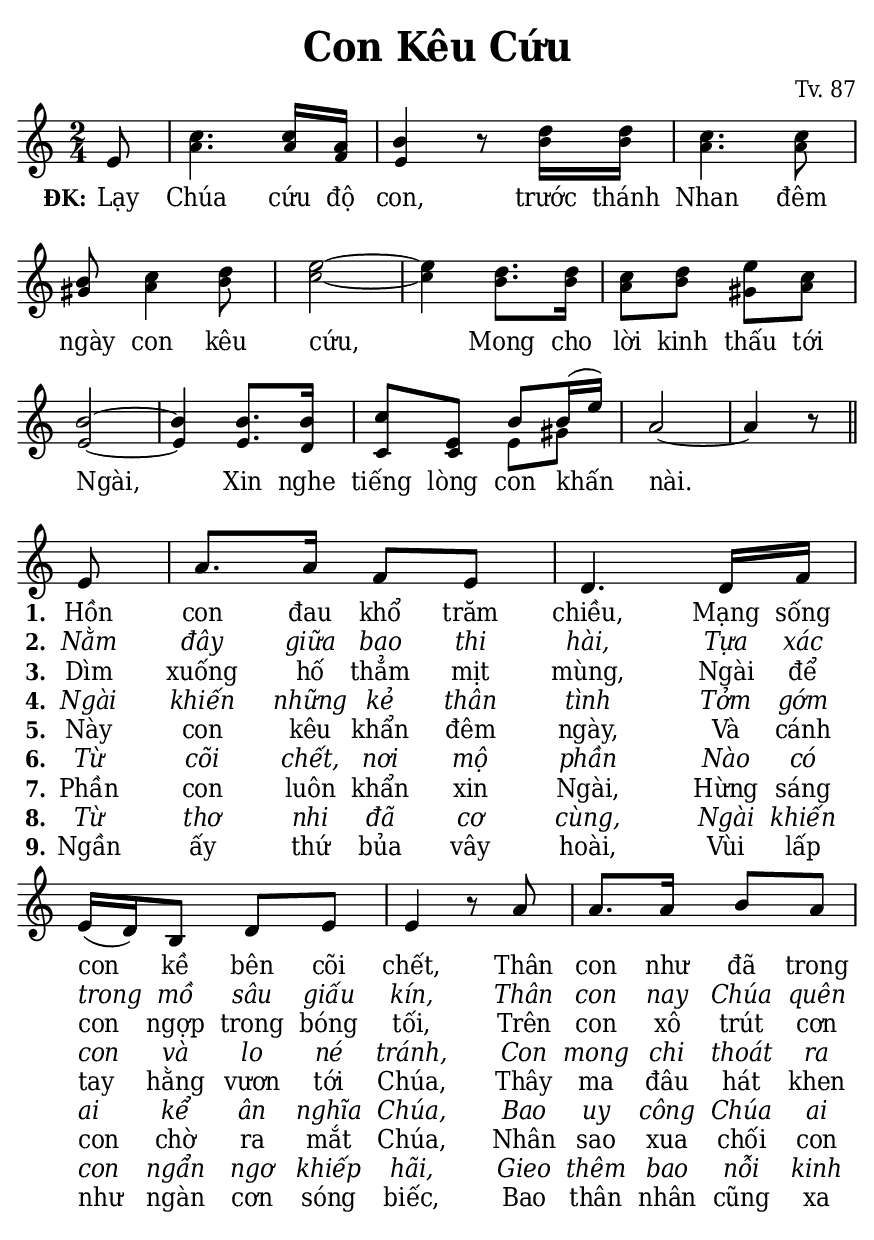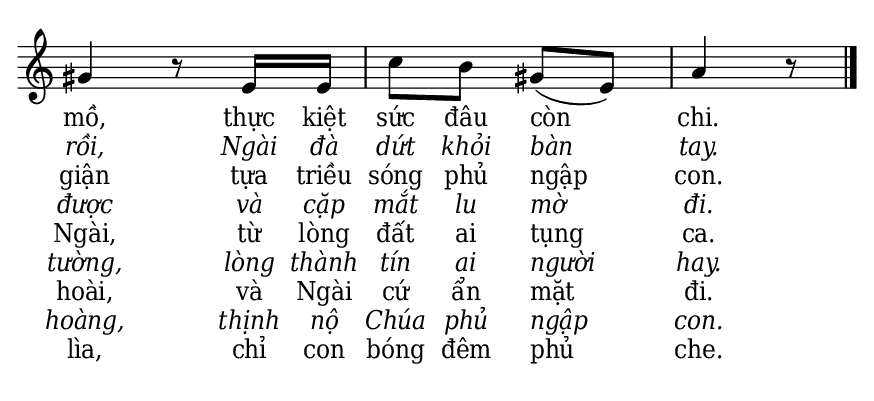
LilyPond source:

% Cài đặt chung\
\version "2.22.1"
\include "english.ly"

\header {
  title = \markup { \fontsize #1 "Con Kêu Cứu" }
  composer = "Tv. 87"
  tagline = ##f
}

% Nhạc phiên khúc
nhacPhienKhucSop = \relative c' {
  \partial 8 e8 |
  c'4. c16 a |
  b4 r8 d16 d |
  c4. c8 |
  b c4 d8 |
  e2 ~ |
  e4 d8. d16 |
  c8 d e c |
  b2 ~ |
  b4 b8. b16 |
  c8 e, b' b16 (e) |
  a,2 ~ |
  a4 r8 \bar "||" \break
  
  e |
  a8. a16 f8 e |
  d4. d16 f |
  e (d) b8 d e |
  e4 r8 a |
  a8. a16 b8 a |
  gs4 r8 e16 e |
  c'8 b gs (e) |
  a4 r8 \bar "|."
}

nhacPhienKhucAlto = \relative c' {
  e8 |
  a4. a16 f |
  e4 r8 b'16 b |
  a4. a8 |
  gs a4 b8 |
  c2 ~ |
  c4 b8. b16 |
  a8 b gs a |
  e2 ~ |
  e4 e8. d16 |
  c8 c e [gs] |
  a2 ~ |
  a4 r8
}

% Lời phiên khúc
loiPhienKhucSop = \lyrics {
  \set stanza = "ĐK:"
  Lạy Chúa cứu độ con,
  trước thánh Nhan đêm ngày con kêu cứu,
  Mong cho lời kinh thấu tới Ngài,
  Xin nghe tiếng lòng con khấn nài.
  <<
    {
      \set stanza = "1."
      Hồn con đau khổ trăm chiều,
      Mạng sống con kề bên cõi chết,
      Thân con như đã trong mồ,
      thực kiệt sức đâu còn chi.
    }
    \new Lyrics {
	    \set associatedVoice = "beSop"
	    \set stanza = "2."
      \override Lyrics.LyricText.font-shape = #'italic
	    Nằm đây giữa bao thi hài,
	    Tựa xác trong mồ sâu giấu kín,
	    Thân con nay Chúa quên rồi,
	    Ngài đà dứt khỏi bàn tay.
    }
    \new Lyrics {
	    \set associatedVoice = "beSop"
	    \set stanza = "3."
	    Dìm xuống hố thẳm mịt mùng,
	    Ngài để con ngợp trong bóng tối,
	    Trên con xô trút cơn giận
	    tựa triều sóng phủ ngập con.
    }
    \new Lyrics {
	    \set associatedVoice = "beSop"
	    \set stanza = "4."
      \override Lyrics.LyricText.font-shape = #'italic
	    Ngài khiến những kẻ thân tình
	    Tởm gớm con và lo né tránh,
	    Con mong chi thoát ra được
	    và cặp mắt lu mờ đi.
    }
    \new Lyrics {
	    \set associatedVoice = "beSop"
	    \set stanza = "5."
	    Này con kêu khẩn đêm ngày,
	    Và cánh tay hằng vươn tới Chúa,
	    Thây ma đâu hát khen Ngài,
	    từ lòng đất ai tụng ca.
    }
    \new Lyrics {
	    \set associatedVoice = "beSop"
	    \set stanza = "6."
      \override Lyrics.LyricText.font-shape = #'italic
	    Từ cõi chết, nơi mộ phần
	    Nào có ai kể ân nghĩa Chúa,
	    Bao uy công Chúa ai tường,
	    lòng thành tín ai người hay.
    }
    \new Lyrics {
	    \set associatedVoice = "beSop"
	    \set stanza = "7."
	    Phần con luôn khẩn xin Ngài,
	    Hừng sáng con chờ ra mắt Chúa,
	    Nhân sao xua chối con hoài,
	    và Ngài cứ ẩn mặt đi.
    }
    \new Lyrics {
	    \set associatedVoice = "beSop"
	    \set stanza = "8."
      \override Lyrics.LyricText.font-shape = #'italic
	    Từ thơ nhi đã cơ cùng,
	    Ngài khiến con ngẩn ngơ khiếp hãi,
	    Gieo thêm bao nỗi kinh hoàng,
	    thịnh nộ Chúa phủ ngập con.
    }
    \new Lyrics {
	    \set associatedVoice = "beSop"
	    \set stanza = "9."
	    Ngần ấy thứ bủa vây hoài,
	    Vùi lấp như ngàn cơn sóng biếc,
	    Bao thân nhân cũng xa lìa,
	    chỉ con bóng đêm phủ che.
    }
  >>
}

% Dàn trang
\paper {
  #(set-paper-size "a5")
  top-margin = 3\mm
  bottom-margin = 3\mm
  left-margin = 3\mm
  right-margin = 3\mm
  indent = #0
  #(define fonts
	 (make-pango-font-tree "Deja Vu Serif Condensed"
	 		       "Deja Vu Serif Condensed"
			       "Deja Vu Serif Condensed"
			       (/ 20 20)))
  print-page-number = ##f
  %page-count = #1
}

TongNhip = {
  \key c \major \time 2/4
  \set Timing.beamExceptions = #'()
  \set Timing.baseMoment = #(ly:make-moment 1/4)
}

% Đổi kích thước nốt cho bè phụ
notBePhu =
#(define-music-function (font-size music) (number? ly:music?)
   (for-some-music
     (lambda (m)
       (if (music-is-of-type? m 'rhythmic-event)
           (begin
             (set! (ly:music-property m 'tweaks)
                   (cons `(font-size . ,font-size)
                         (ly:music-property m 'tweaks)))
             #t)
           #f))
     music)
   music)

\score {
  \new ChoirStaff <<
    \new Staff \with {
        \consists "Merge_rests_engraver"
        printPartCombineTexts = ##f
      }
      <<
      \new Voice \TongNhip \partCombine 
        \nhacPhienKhucSop
        \notBePhu -1 { \nhacPhienKhucAlto }
      \new NullVoice = beSop \nhacPhienKhucSop
      \new Lyrics \lyricsto beSop \loiPhienKhucSop
      >>
  >>
  \layout {
    \override Lyrics.LyricSpace.minimum-distance = #1.5
    \override Score.BarNumber.break-visibility = ##(#f #f #f)
    \override Score.SpacingSpanner.uniform-stretching = ##t
  } 
}
